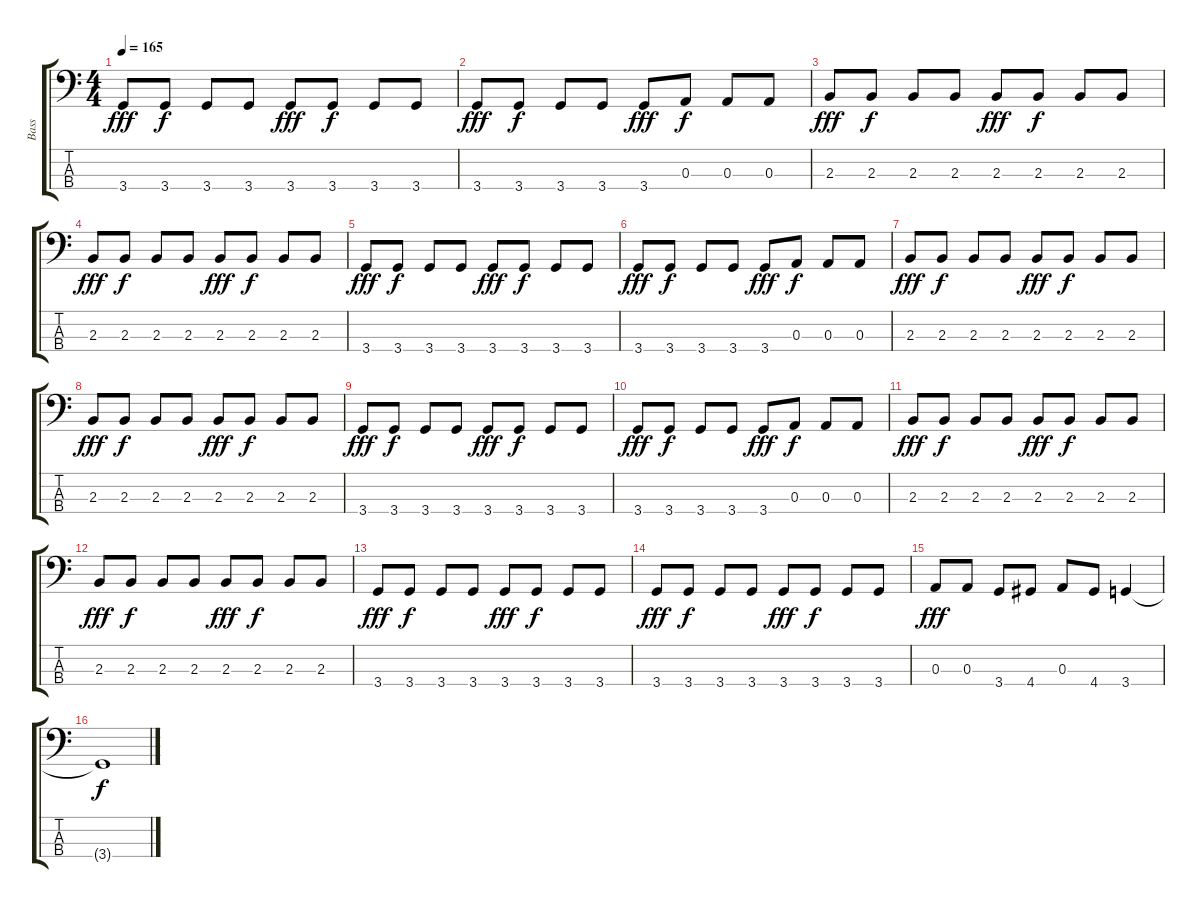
\track ("Bass" "Bass") {instrument electricbasspick}
\staff {score tabs}
\tuning (G2 D2 A1 E1) {hide}
\ts (4 4)
\tempo 165
\clef f4
\ks c
3.4.8{dy fff} 3.4.8{dy f} 3.4.8 3.4.8 3.4.8{dy fff} 3.4.8{dy f} 3.4.8 3.4.8 |
3.4.8{dy fff} 3.4.8{dy f} 3.4.8 3.4.8 3.4.8{dy fff} 0.3.8{dy f} 0.3.8 0.3.8 |
2.3.8{dy fff} 2.3.8{dy f} 2.3.8 2.3.8 2.3.8{dy fff} 2.3.8{dy f} 2.3.8 2.3.8 |
2.3.8{dy fff} 2.3.8{dy f} 2.3.8 2.3.8 2.3.8{dy fff} 2.3.8{dy f} 2.3.8 2.3.8 |
3.4.8{dy fff} 3.4.8{dy f} 3.4.8 3.4.8 3.4.8{dy fff} 3.4.8{dy f} 3.4.8 3.4.8 |
3.4.8{dy fff} 3.4.8{dy f} 3.4.8 3.4.8 3.4.8{dy fff} 0.3.8{dy f} 0.3.8 0.3.8 |
2.3.8{dy fff} 2.3.8{dy f} 2.3.8 2.3.8 2.3.8{dy fff} 2.3.8{dy f} 2.3.8 2.3.8 |
2.3.8{dy fff} 2.3.8{dy f} 2.3.8 2.3.8 2.3.8{dy fff} 2.3.8{dy f} 2.3.8 2.3.8 |
3.4.8{dy fff} 3.4.8{dy f} 3.4.8 3.4.8 3.4.8{dy fff} 3.4.8{dy f} 3.4.8 3.4.8 |
3.4.8{dy fff} 3.4.8{dy f} 3.4.8 3.4.8 3.4.8{dy fff} 0.3.8{dy f} 0.3.8 0.3.8 |
2.3.8{dy fff} 2.3.8{dy f} 2.3.8 2.3.8 2.3.8{dy fff} 2.3.8{dy f} 2.3.8 2.3.8 |
2.3.8{dy fff} 2.3.8{dy f} 2.3.8 2.3.8 2.3.8{dy fff} 2.3.8{dy f} 2.3.8 2.3.8 |
3.4.8{dy fff} 3.4.8{dy f} 3.4.8 3.4.8 3.4.8{dy fff} 3.4.8{dy f} 3.4.8 3.4.8 |
3.4.8{dy fff} 3.4.8{dy f} 3.4.8 3.4.8 3.4.8{dy fff} 3.4.8{dy f} 3.4.8 3.4.8 |
0.3.8{dy fff} 0.3.8 3.4.8 4.4.8 0.3.8 4.4.8 3.4.4 |
3.4{t}.1{dy f}
